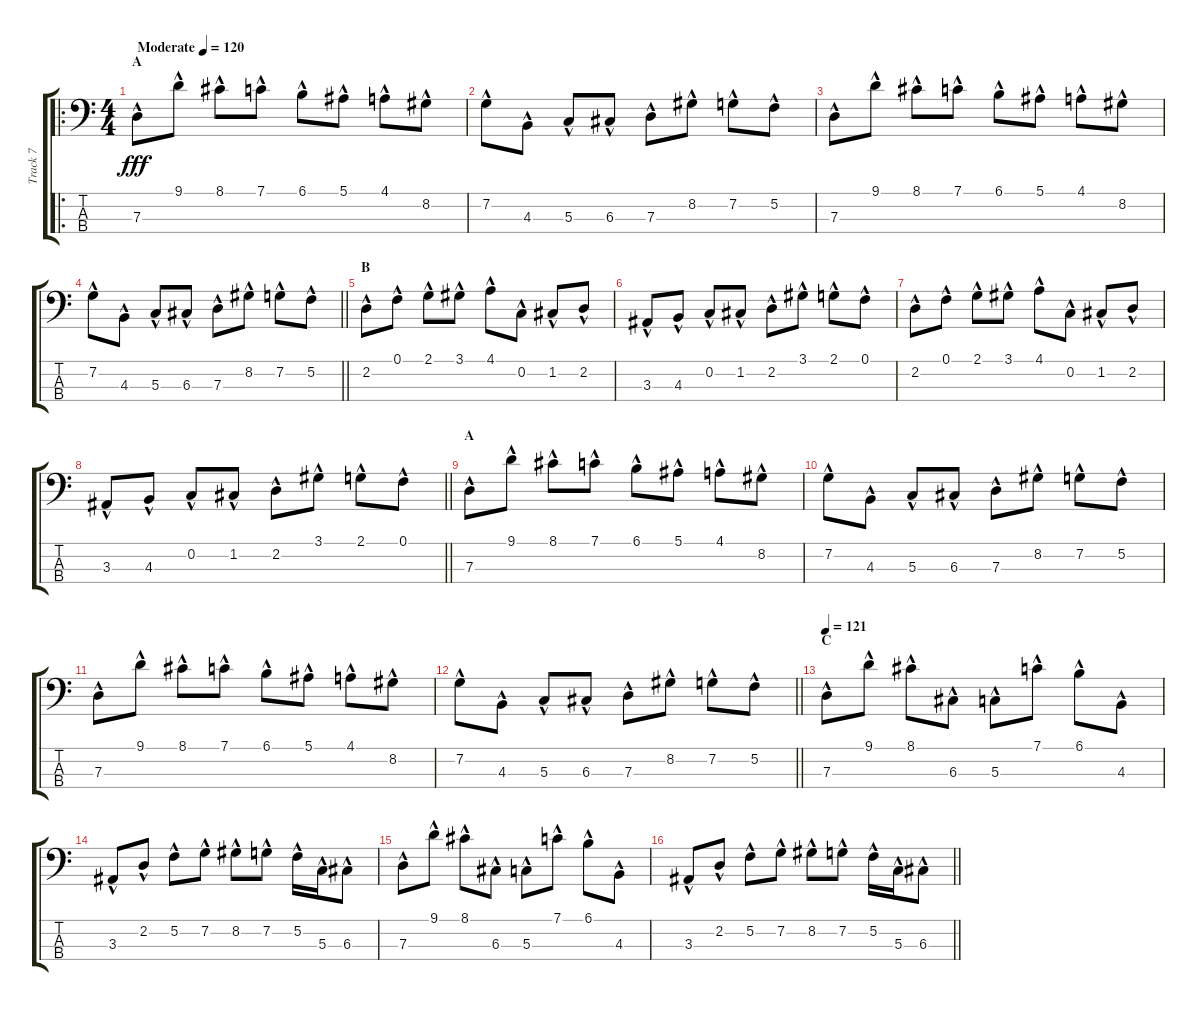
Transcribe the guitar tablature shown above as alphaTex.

\track ("Track 7" "Track 7") {instrument slapbass2}
\staff {score tabs}
\tuning (F2 C2 G1 D1) {hide}
\ro
\ts (4 4)
\section ("" "A")
\tempo (120 "Moderate")
\clef f4
\ks c
7.3{hac}.8{dy fff volume 16 instrument slapbass2} 9.1{hac}.8 8.1{hac}.8 7.1{hac}.8 6.1{hac}.8 5.1{hac}.8 4.1{hac}.8 8.2{hac}.8 |
7.2{hac}.8 4.3{hac}.8 5.3{hac}.8 6.3{hac}.8 7.3{hac}.8 8.2{hac}.8 7.2{hac}.8 5.2{hac}.8 |
7.3{hac}.8 9.1{hac}.8 8.1{hac}.8 7.1{hac}.8 6.1{hac}.8 5.1{hac}.8 4.1{hac}.8 8.2{hac}.8 |
\barLineRight lightlight
7.2{hac}.8 4.3{hac}.8 5.3{hac}.8 6.3{hac}.8 7.3{hac}.8 8.2{hac}.8 7.2{hac}.8 5.2{hac}.8 |
\section ("" "B")
2.2{hac}.8 0.1{hac}.8 2.1{hac}.8 3.1{hac}.8 4.1{hac}.8 0.2{hac}.8 1.2{hac}.8 2.2{hac}.8 |
3.3{hac}.8 4.3{hac}.8 0.2{hac}.8 1.2{hac}.8 2.2{hac}.8 3.1{hac}.8 2.1{hac}.8 0.1{hac}.8 |
2.2{hac}.8 0.1{hac}.8 2.1{hac}.8 3.1{hac}.8 4.1{hac}.8 0.2{hac}.8 1.2{hac}.8 2.2{hac}.8 |
\barLineRight lightlight
3.3{hac}.8 4.3{hac}.8 0.2{hac}.8 1.2{hac}.8 2.2{hac}.8 3.1{hac}.8 2.1{hac}.8 0.1{hac}.8 |
\section ("" "A")
7.3{hac}.8 9.1{hac}.8 8.1{hac}.8 7.1{hac}.8 6.1{hac}.8 5.1{hac}.8 4.1{hac}.8 8.2{hac}.8 |
7.2{hac}.8 4.3{hac}.8 5.3{hac}.8 6.3{hac}.8 7.3{hac}.8 8.2{hac}.8 7.2{hac}.8 5.2{hac}.8 |
7.3{hac}.8 9.1{hac}.8 8.1{hac}.8 7.1{hac}.8 6.1{hac}.8 5.1{hac}.8 4.1{hac}.8 8.2{hac}.8 |
\barLineRight lightlight
7.2{hac}.8 4.3{hac}.8 5.3{hac}.8 6.3{hac}.8 7.3{hac}.8 8.2{hac}.8 7.2{hac}.8 5.2{hac}.8 |
\section ("" "C")
\tempo 121
7.3{hac}.8 9.1{hac}.8 8.1{hac}.8 6.3{hac}.8 5.3{hac}.8 7.1{hac}.8 6.1{hac}.8 4.3{hac}.8 |
3.3{hac}.8 2.2{hac}.8 5.2{hac}.8 7.2{hac}.8 8.2{hac}.8 7.2{hac}.8 5.2{hac}.16 5.3{hac}.16 6.3{hac}.8 |
7.3{hac}.8 9.1{hac}.8 8.1{hac}.8 6.3{hac}.8 5.3{hac}.8 7.1{hac}.8 6.1{hac}.8 4.3{hac}.8 |
\barLineRight lightlight
3.3{hac}.8 2.2{hac}.8 5.2{hac}.8 7.2{hac}.8 8.2{hac}.8 7.2{hac}.8 5.2{hac}.16 5.3{hac}.16 6.3{hac}.8
